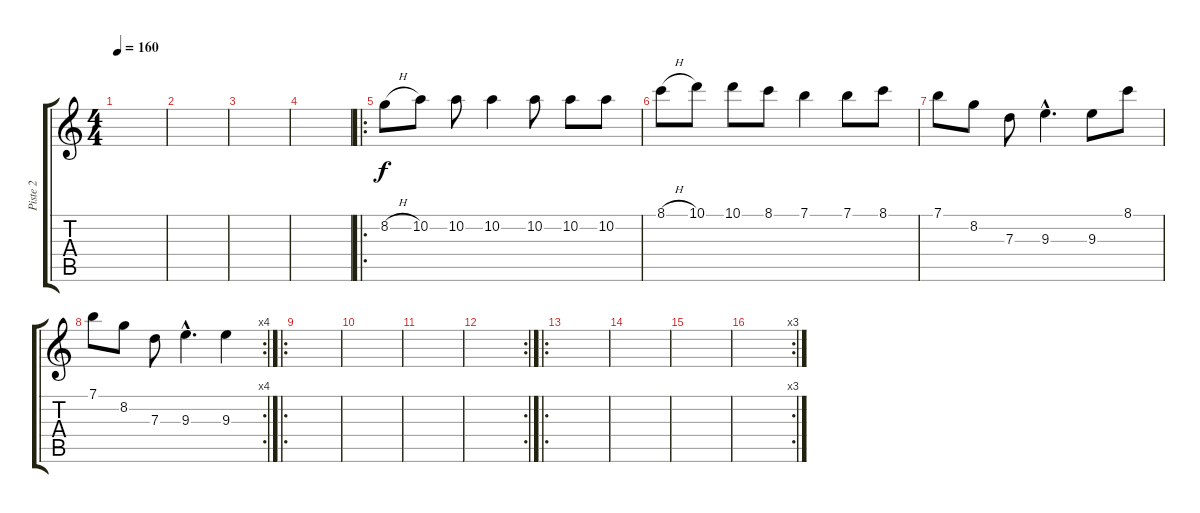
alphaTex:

\track ("Piste 2" "Piste 2") {instrument distortionguitar}
\staff {score tabs}
\tuning (E4 B3 G3 D3 A2 E2) {hide}
\ts (4 4)
\tempo 160
\clef g2
\ks c
|
|
|
|
\ro
8.2{h}.8 10.2.8 10.2.8 10.2.4 10.2.8 10.2.8 10.2.8 |
8.1{h}.8 10.1.8 10.1.8 8.1.8 7.1.4 7.1.8 8.1.8 |
7.1.8 8.2.8 7.3.8 9.3{hac}.4{d} 9.3.8 8.1.8 |
\rc 4
7.1.8 8.2.8 7.3.8 9.3{hac}.4{d} 9.3.4 |
\ro
|
|
|
\rc 2
|
\ro
|
|
|
\rc 3
